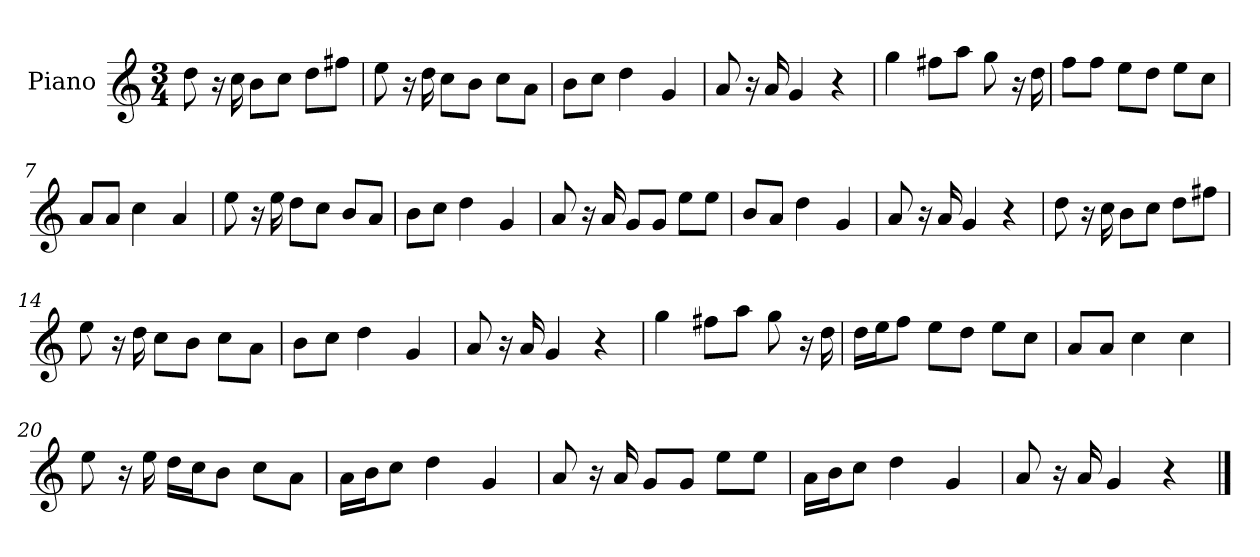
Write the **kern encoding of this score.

**kern
*part1
*staff1
*I"Piano
*I'P-no
*clefG2
*k[]
*M3/4
*MM93
=1
8dd\
16r
16cc\
8b\L
8cc\J
8dd\L
8ff#X\J
=2
8ee\
16r
16dd\
8cc\L
8b\J
8cc\L
8a\J
=3
8b\L
8cc\J
4dd\
4g/
=4
8a/
16r
16a/
4g/
4r
=5
4gg\
8ff#X\L
8aa\J
8gg\
16r
16dd\
=6
8ff\L
8ff\J
8ee\L
8dd\J
8ee\L
8cc\J
!!LO:LB:g=z
=7
8a/L
8a/J
4cc\
4a/
=8
8ee\
16r
16ee\
8dd\L
8cc\J
8b/L
8a/J
=9
8b\L
8cc\J
4dd\
4g/
=10
8a/
16r
16a/
8g/L
8g/J
8ee\L
8ee\J
=11
8b/L
8a/J
4dd\
4g/
=12
8a/
16r
16a/
4g/
4r
=13
8dd\
16r
16cc\
8b\L
8cc\J
8dd\L
8ff#X\J
!!LO:LB:g=z
=14
8ee\
16r
16dd\
8cc\L
8b\J
8cc\L
8a\J
=15
8b\L
8cc\J
4dd\
4g/
=16
8a/
16r
16a/
4g/
4r
=17
4gg\
8ff#X\L
8aa\J
8gg\
16r
16dd\
=18
16dd\LL
16ee\J
8ff\J
8ee\L
8dd\J
8ee\L
8cc\J
=19
8a/L
8a/J
4cc\
4cc\
=20
8ee\
16r
16ee\
16dd\LL
16cc\J
8b\J
8cc\L
8a\J
!!LO:LB:g=z
=21
16a\LL
16b\J
8cc\J
4dd\
4g/
=22
8a/
16r
16a/
8g/L
8g/J
8ee\L
8ee\J
=23
16a\LL
16b\J
8cc\J
4dd\
4g/
=24
8a/
16r
16a/
4g/
4r
==
*-
